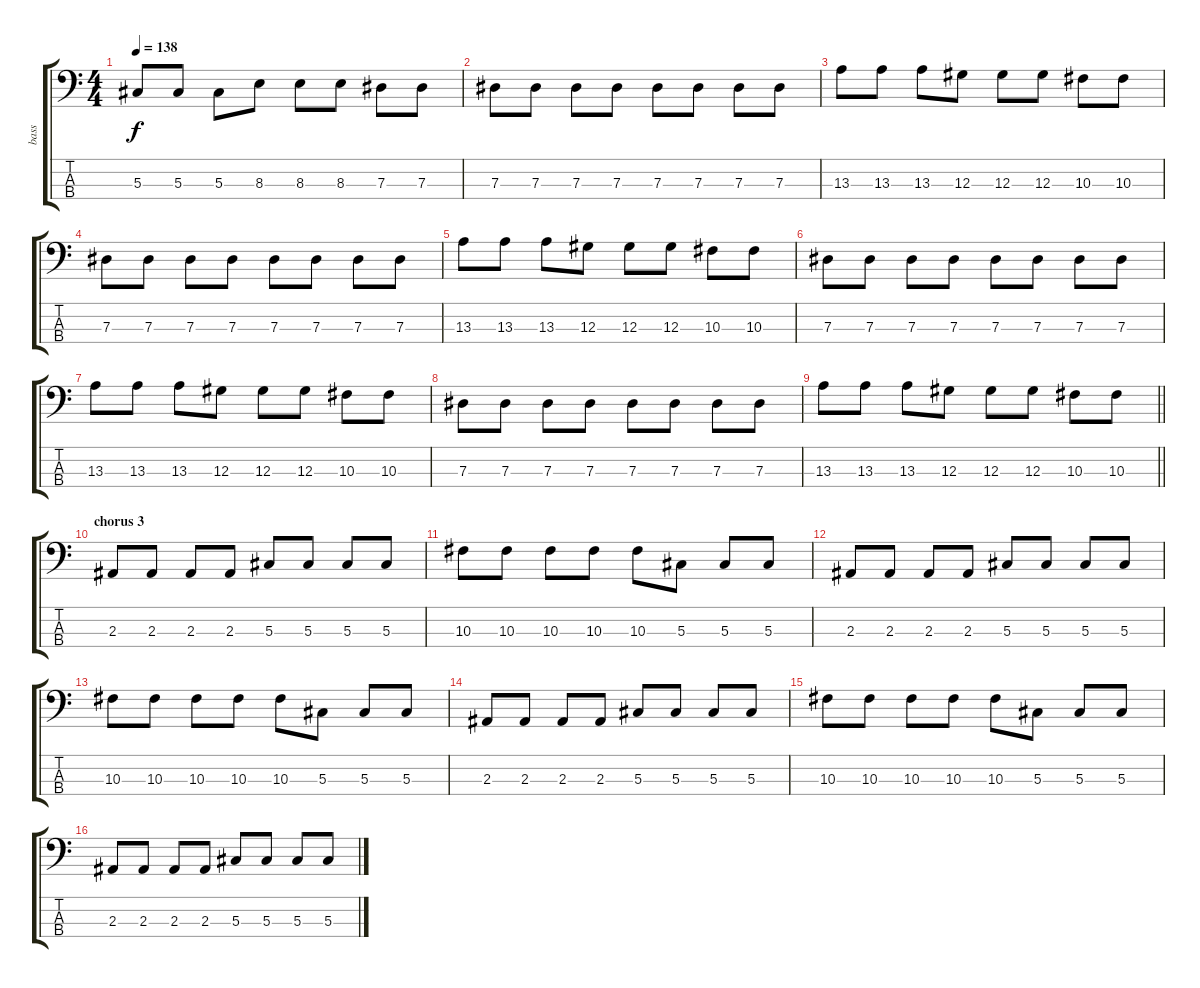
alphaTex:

\track ("bass " "bass ") {instrument distortionguitar}
\staff {score tabs}
\tuning (Gb2 Db2 Ab1 Eb1) {hide}
\ts (4 4)
\tempo 138
\clef f4
\ks c
5.3.8{dy f} 5.3.8 5.3.8 8.3.8 8.3.8 8.3.8 7.3.8 7.3.8 |
7.3.8 7.3.8 7.3.8 7.3.8 7.3.8 7.3.8 7.3.8 7.3.8 |
13.3.8 13.3.8 13.3.8 12.3.8 12.3.8 12.3.8 10.3.8 10.3.8 |
7.3.8 7.3.8 7.3.8 7.3.8 7.3.8 7.3.8 7.3.8 7.3.8 |
13.3.8 13.3.8 13.3.8 12.3.8 12.3.8 12.3.8 10.3.8 10.3.8 |
7.3.8 7.3.8 7.3.8 7.3.8 7.3.8 7.3.8 7.3.8 7.3.8 |
13.3.8 13.3.8 13.3.8 12.3.8 12.3.8 12.3.8 10.3.8 10.3.8 |
7.3.8 7.3.8 7.3.8 7.3.8 7.3.8 7.3.8 7.3.8 7.3.8 |
\barLineRight lightlight
13.3.8 13.3.8 13.3.8 12.3.8 12.3.8 12.3.8 10.3.8 10.3.8 |
\section ("" "chorus 3")
2.3.8 2.3.8 2.3.8 2.3.8 5.3.8 5.3.8 5.3.8 5.3.8 |
10.3.8 10.3.8 10.3.8 10.3.8 10.3.8 5.3.8 5.3.8 5.3.8 |
2.3.8 2.3.8 2.3.8 2.3.8 5.3.8 5.3.8 5.3.8 5.3.8 |
10.3.8 10.3.8 10.3.8 10.3.8 10.3.8 5.3.8 5.3.8 5.3.8 |
2.3.8 2.3.8 2.3.8 2.3.8 5.3.8 5.3.8 5.3.8 5.3.8 |
10.3.8 10.3.8 10.3.8 10.3.8 10.3.8 5.3.8 5.3.8 5.3.8 |
2.3.8 2.3.8 2.3.8 2.3.8 5.3.8 5.3.8 5.3.8 5.3.8
